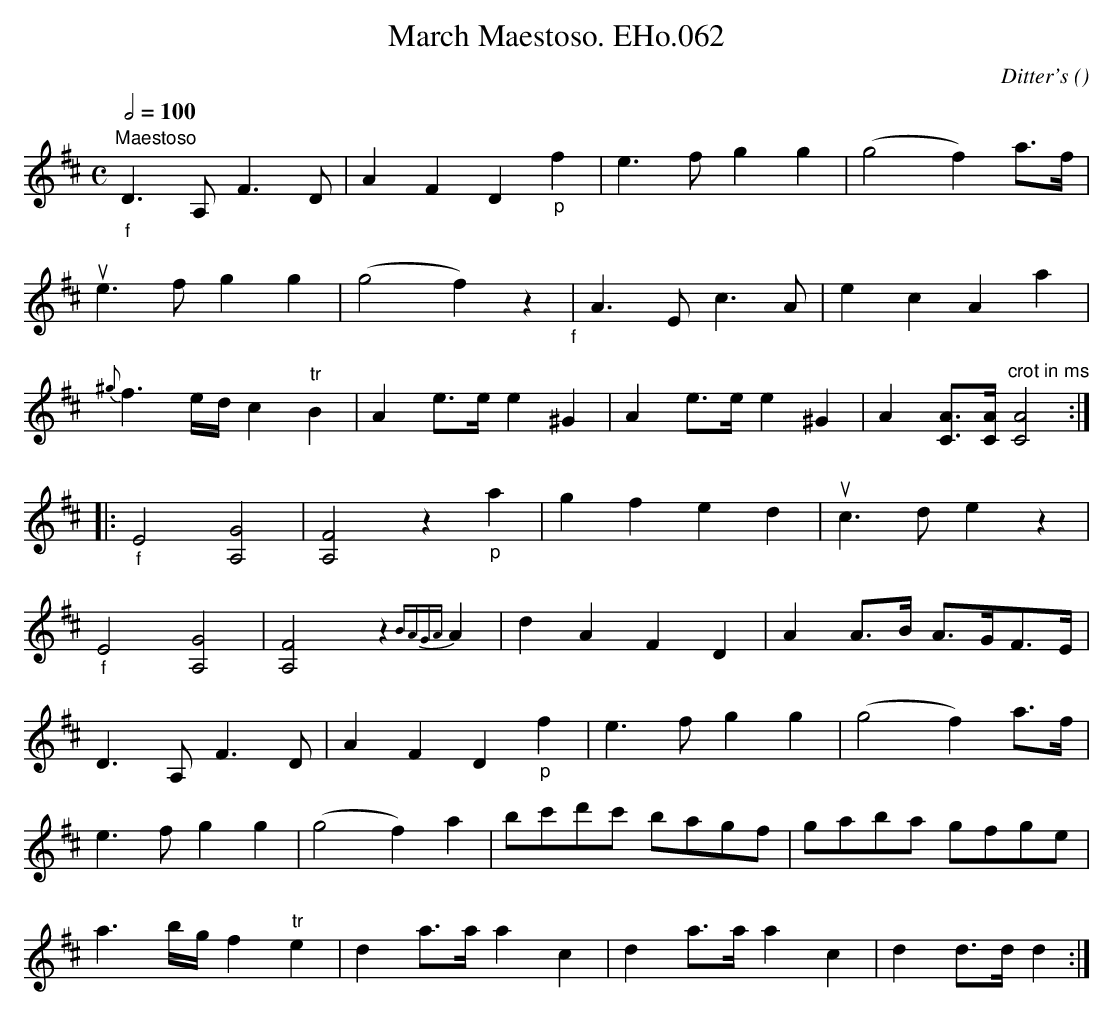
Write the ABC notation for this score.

X:1
T:March Maestoso. EHo.062
M:C
L:1/8
Q:1/2=100
C:Ditter's
O:
K:D
"Maestoso""_f"D3A,F3D | A2F2D2"_p"f2 | e3fg2g2 | (g4f2)a>f |
turne3f g2g2 | (g4f2)z2"_f" | A3Ec3A | e2c2A2a2 |
{^g}f3e/d/c2"tr"B2 | A2e>e e2^G2 | A2e>ee2^G2 |A2 [C3/2A3/2][C/A/] "^crot in ms"[C4A4] :|
|: "_f"E4[A,4G4] | [A,4F4]z2"_p"a2 | g2f2e2d2 |turnc3de2z2 |
"_f" E4[A,4G4] | [A,4F4]z2{BAGA}A2 | d2A2F2D2 | A2A>B A>GF>E |
D3A,F3D | A2F2D2"_p"f2 | e3fg2g2 | (g4f2)a>f |
e3fg2g2 | (g4f2)a2 | bc'd'c' bagf | gaba gfge |
a3b/g/ f2"tr"e2 | d2a>aa2c2 | d2a>aa2c2 | d2d>dd2 :|
